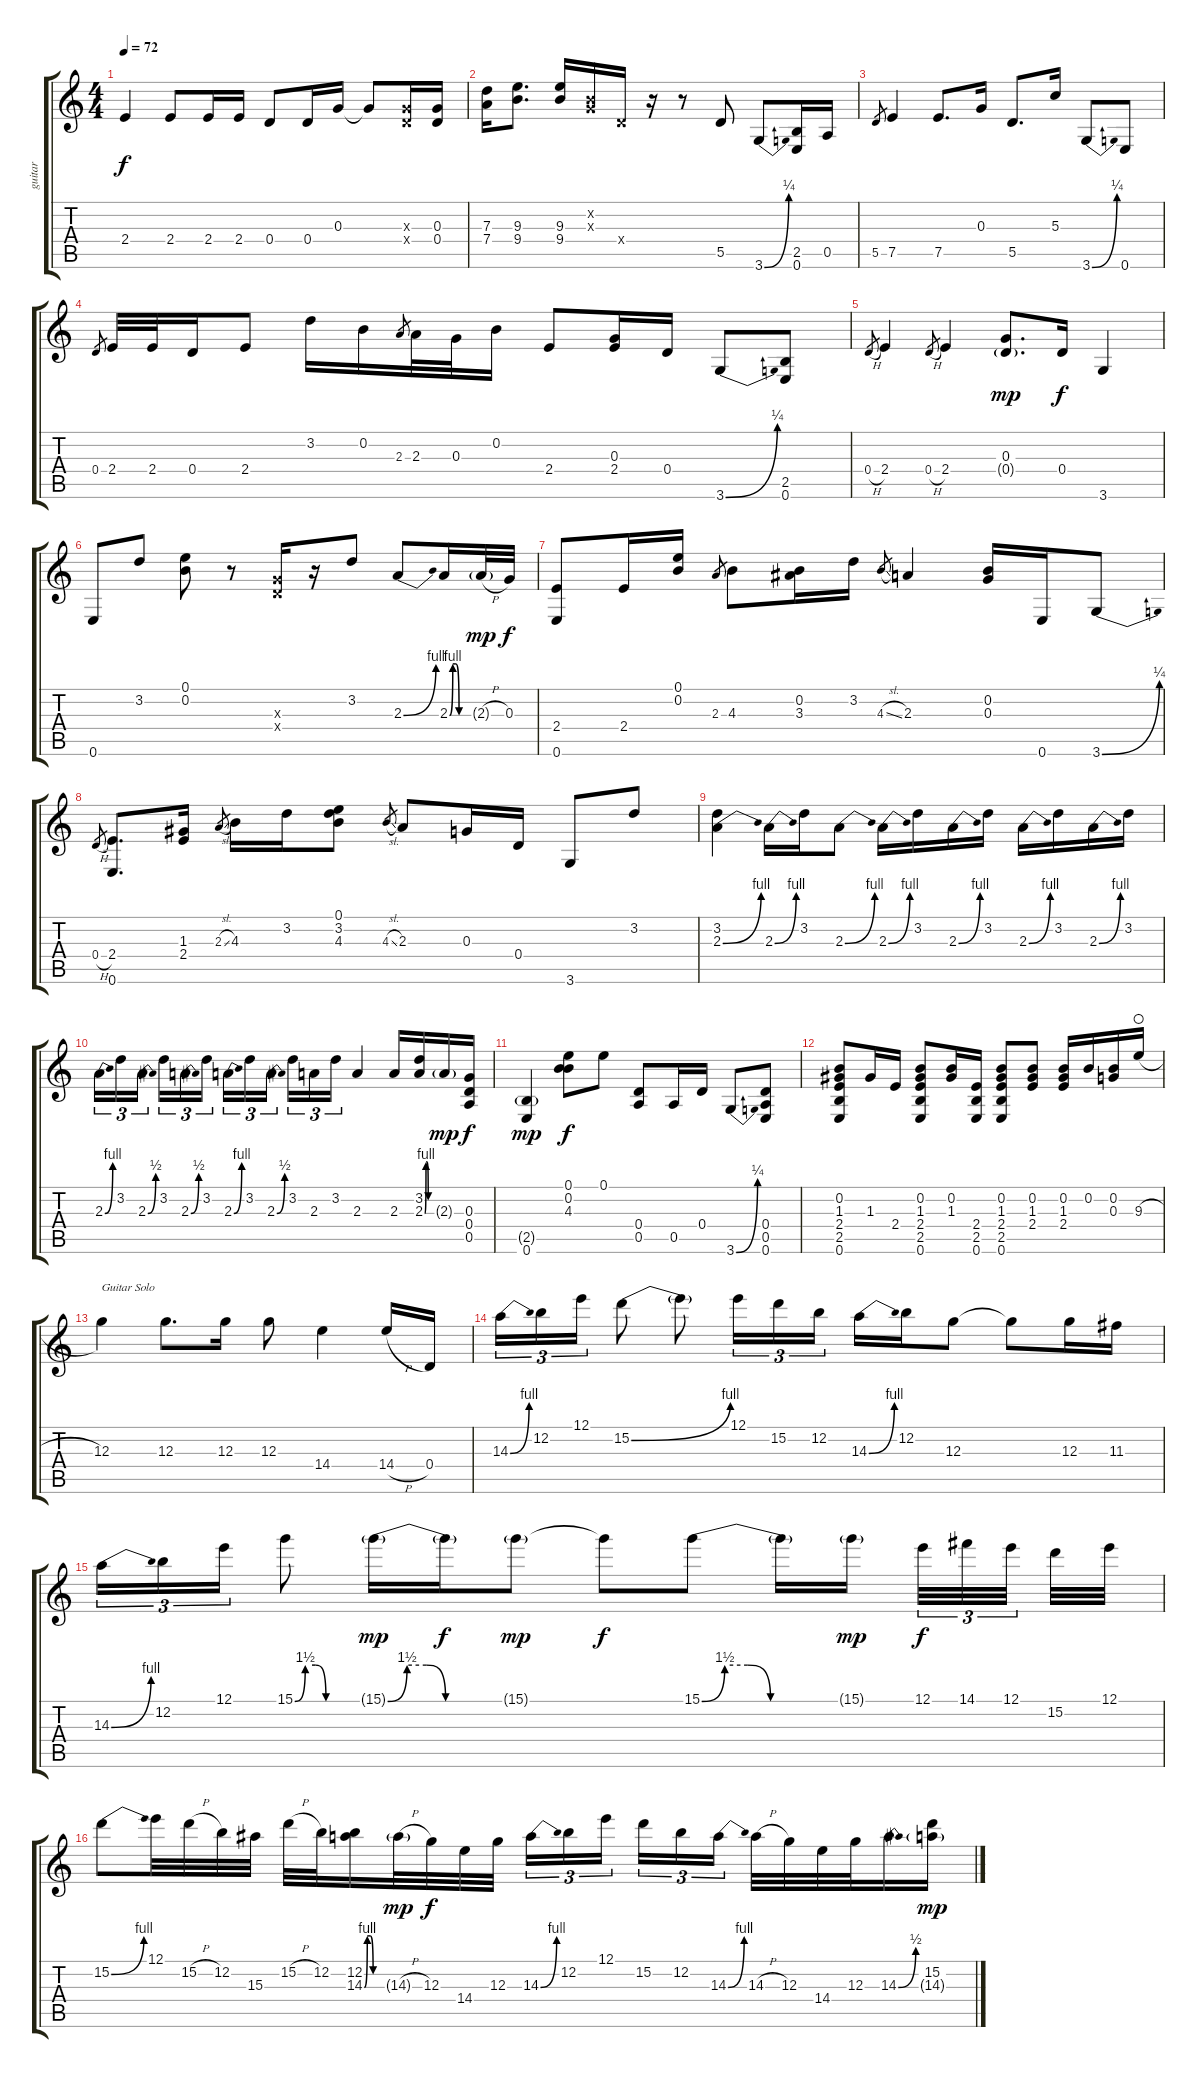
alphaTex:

\track ("guitar" "guitar") {instrument distortionguitar}
\staff {score tabs}
\tuning (E4 B3 G3 D3 A2 E2) {hide}
\ts (4 4)
\tempo 72
\clef g2
\ks c
2.4.4{dy f} 2.4.8 2.4.16 2.4.16 0.4.8 0.4.16 0.3.16 0.3{t}.8 (0.3{x} 0.4{x}).16 (0.3 0.4).16 |
(7.3 7.4).16 (9.3 9.4).8{d} (9.3 9.4).16 (0.2{x} 0.3{x}).16 0.4{x}.16 r.16 r.8 5.5.8 3.6{be (bend 0 0 60 1)}.8 (2.5 0.6).16 0.5.16 |
5.5.8{gr} 7.5.4 7.5.8{d} 0.3.16 5.5.8{d} 5.3.16 3.6{be (bend 0 0 60 1)}.8 0.6.8 |
0.4.8{gr} 2.4.32 2.4.32 0.4.16 2.4.8 3.2.16 0.2.16 2.3.8{gr} 2.3.32 0.3.32 0.2.16 2.4.8 (0.3 2.4).16 0.4.16 3.6{be (bend 0 0 60 1)}.8 (2.5 0.6).8 |
0.4{h}.8{gr} 2.4.4 0.4{h}.8{gr} 2.4.4 (0.3 0.4{g}).8{d dy mp} 0.4.16{dy f} 3.6.4 |
0.6.8 3.2.8 (0.1 0.2).8 r.8 (0.3{x} 0.4{x}).16 r.16 3.2.8 2.3{be (bend 0 0 60 4)}.8 2.3{be (custom 0 0 10 4 20 4 30 0 60 0)}.16 2.3{h g}.32{dy mp} 0.3.32{dy f} |
(2.4 0.6).8 2.4.16 (0.1 0.2).16 2.3.8{gr} 4.3.8 (0.2 3.3).16 3.2.16 4.3{sl}.8{gr} 2.3.4 (0.2 0.3).16 0.6.16 3.6{be (bend 0 0 60 1)}.8 |
0.4{h}.8{gr} (2.4 0.6).8{d} (1.3 2.4).16 2.3{sl}.8{gr} 4.3.16 3.2.16 (0.1 3.2 4.3).8 4.3{sl}.8{gr} 2.3.8 0.3.16 0.4.16 3.6.8 3.2.8 |
(3.2 2.3{be (bend 0 0 60 4)}).4 2.3{be (bend 0 0 60 4)}.16 3.2.16 2.3{be (bend 0 0 60 4)}.8 2.3{be (bend 0 0 60 4)}.16 3.2.16 2.3{be (bend 0 0 60 4)}.16 3.2.16 2.3{be (bend 0 0 60 4)}.16 3.2.16 2.3{be (bend 0 0 60 4)}.16 3.2.16 |
2.3{be (bend 0 0 60 4)}.16{tu (3 2)} 3.2.16{tu (3 2)} 2.3{be (bend 0 0 60 2)}.16{tu (3 2) beam splitsecondary} 3.2.16{tu (3 2)} 2.3{be (bend 0 0 60 2)}.16{tu (3 2)} 3.2.16{tu (3 2)} 2.3{be (bend 0 0 60 4)}.16{tu (3 2)} 3.2.16{tu (3 2)} 2.3{be (bend 0 0 60 2)}.16{tu (3 2) beam splitsecondary} 3.2.16{tu (3 2)} 2.3.16{tu (3 2)} 3.2.16{tu (3 2)} 2.3.4 2.3.16 (3.2 2.3{be (custom 0 0 10 4 20 4 30 0 60 0)}).16 2.3{g}.16{dy mp} (0.3 0.4 0.5).16{dy f} |
(2.5{g} 0.6).4{dy mp} (0.1 0.2 4.3).8{dy f} 0.1.8 (0.4 0.5).8 0.5.16 0.4.16 3.6{be (bend 0 0 60 1)}.8 (0.4 0.5 0.6).8 |
(0.2 1.3 2.4 2.5 0.6).8 1.3.16 2.4.16 (0.2 1.3 2.4 2.5 0.6).8 (0.2 1.3).16 (2.4 2.5 0.6).16 (0.2 1.3 2.4 2.5 0.6).8 (0.2 1.3 2.4).8 (0.2 1.3 2.4).16 0.2.16 (0.2 0.3).16 9.3{h}.16{waho} |
12.3.4{txt "Guitar Solo"} 12.3.8{d} 12.3.16 12.3.8 14.4.4 14.4{h}.16 0.4.16 |
14.3{be (bend 0 0 60 4)}.16{tu (3 2)} 12.2.16{tu (3 2)} 12.1.16{tu (3 2)} 15.2{be (bend 0 0 60 4)}.8 15.2{t}.8 12.1.16{tu (3 2)} 15.2.16{tu (3 2)} 12.2.16{tu (3 2)} 14.3{be (bend 0 0 60 4)}.16 12.2.16 12.3.8 12.3{t}.8 12.3.16 11.3.16 |
14.3{be (bend 0 0 60 4)}.16{tu (3 2)} 12.2.16{tu (3 2)} 12.1.16{tu (3 2)} 15.1{be (custom 0 0 10 6 20 6 30 0 60 0)}.8 15.1{be (custom 0 0 10 6 20 6 30 0 60 0) g}.16{dy mp} 15.1{t}.16{dy f} 15.1{g}.8{dy mp} 15.1{t}.8{dy f} 15.1{be (custom 0 0 10 6 20 6 30 0 60 0)}.8 15.1{t}.16 15.1{g}.16{dy mp beam splitsecondary} 12.1.32{tu (3 2) dy f} 14.1.32{tu (3 2)} 12.1.32{tu (3 2) beam splitsecondary} 15.2.32 12.1.32 |
15.2{be (bend 0 0 60 4)}.8 12.1.32 15.2{h}.32 12.2.32 15.3.32 15.2{h}.32 12.2.32 (12.2 14.3{be (custom 0 0 10 4 20 4 30 0 60 0)}).16 14.3{h g}.32{dy mp} 12.3.32{dy f} 14.4.32 12.3.32 14.3{be (bend 0 0 60 4)}.16{tu (3 2)} 12.2.16{tu (3 2)} 12.1.16{tu (3 2) beam splitsecondary} 15.2.16{tu (3 2)} 12.2.16{tu (3 2)} 14.3{be (bend 0 0 60 4)}.16{tu (3 2)} 14.3{h}.32 12.3.32 14.4.32 12.3.32 14.3{be (bend 0 0 60 2)}.16 (15.2 14.3{g}).16{dy mp}
